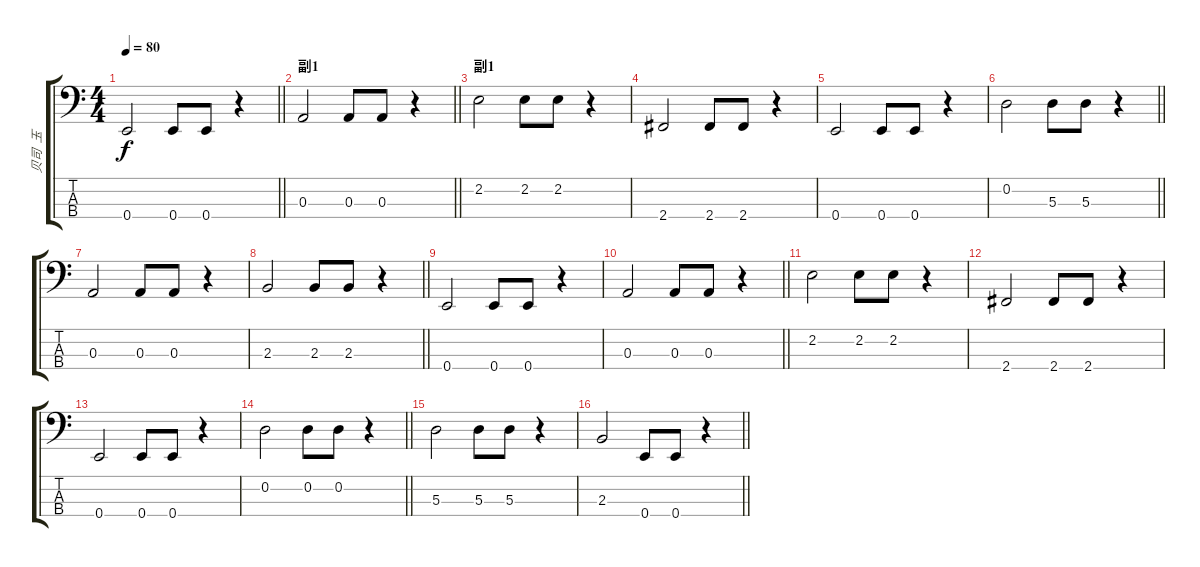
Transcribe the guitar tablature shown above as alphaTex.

\track ("贝司  玉" "贝司  玉") {instrument electricbassfinger}
\staff {score tabs}
\tuning (G2 D2 A1 E1) {hide}
\ts (4 4)
\tempo 80
\clef f4
\barLineRight lightlight
\ks c
0.4.2{dy f} 0.4.8 0.4.8 r.4 |
\section ("" "副1")
\barLineRight lightlight
0.3.2 0.3.8 0.3.8 r.4 |
\section ("" "副1")
2.2.2 2.2.8 2.2.8 r.4 |
2.4.2 2.4.8 2.4.8 r.4 |
0.4.2 0.4.8 0.4.8 r.4 |
\barLineRight lightlight
0.2.2 5.3.8 5.3.8 r.4 |
0.3.2 0.3.8 0.3.8 r.4 |
\barLineRight lightlight
2.3.2 2.3.8 2.3.8 r.4 |
0.4.2 0.4.8 0.4.8 r.4 |
\barLineRight lightlight
0.3.2 0.3.8 0.3.8 r.4 |
2.2.2 2.2.8 2.2.8 r.4 |
2.4.2 2.4.8 2.4.8 r.4 |
0.4.2 0.4.8 0.4.8 r.4 |
\barLineRight lightlight
0.2.2 0.2.8 0.2.8 r.4 |
5.3.2 5.3.8 5.3.8 r.4 |
\barLineRight lightlight
2.3.2 0.4.8 0.4.8 r.4
